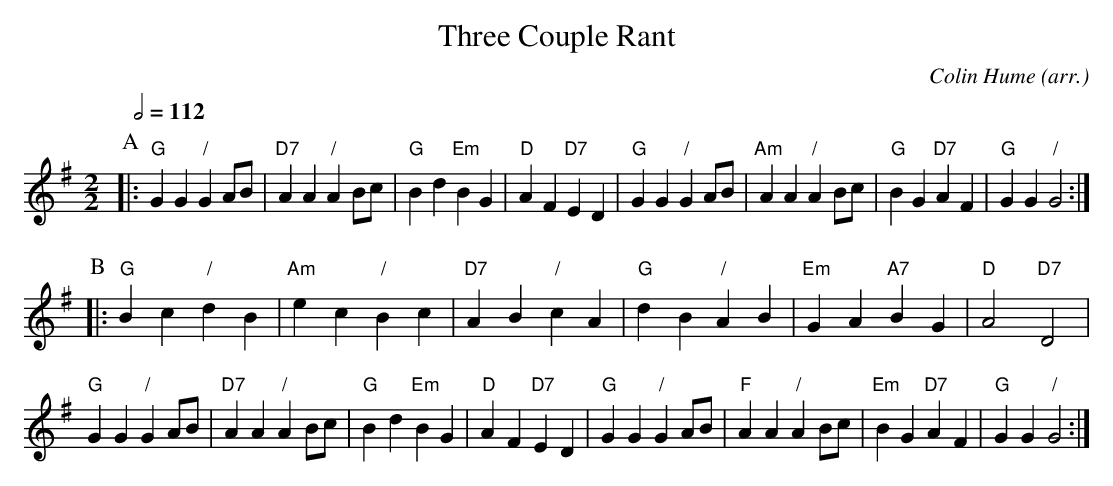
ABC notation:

X:1
T:Three Couple Rant
C:Colin Hume (arr.)
L:1/4
M:2/2
Q:1/2=112
K:G
P:A
|: "G"GG "/"GA/B/ | "D7"AA "/"AB/c/ | "G"Bd "Em"BG | "D"AF "D7"ED |\
"G"GG "/"GA/B/ | "Am"AA "/"AB/c/ | "G"BG "D7"AF | "G"GG "/"G2 :|
P:B
|: "G"Bc "/"dB | "Am"ec "/"Bc | "D7"AB "/"cA | "G"dB "/"AB | "Em"GA "A7"BG | "D"A2 "D7"D2 |
"G"GG "/"GA/B/ | "D7"AA "/"AB/c/ | "G"Bd "Em"BG | "D"AF "D7"ED |\
"G"GG "/"GA/B/ | "F"AA "/"AB/c/ | "Em"BG "D7"AF | "G"GG "/"G2 :|
